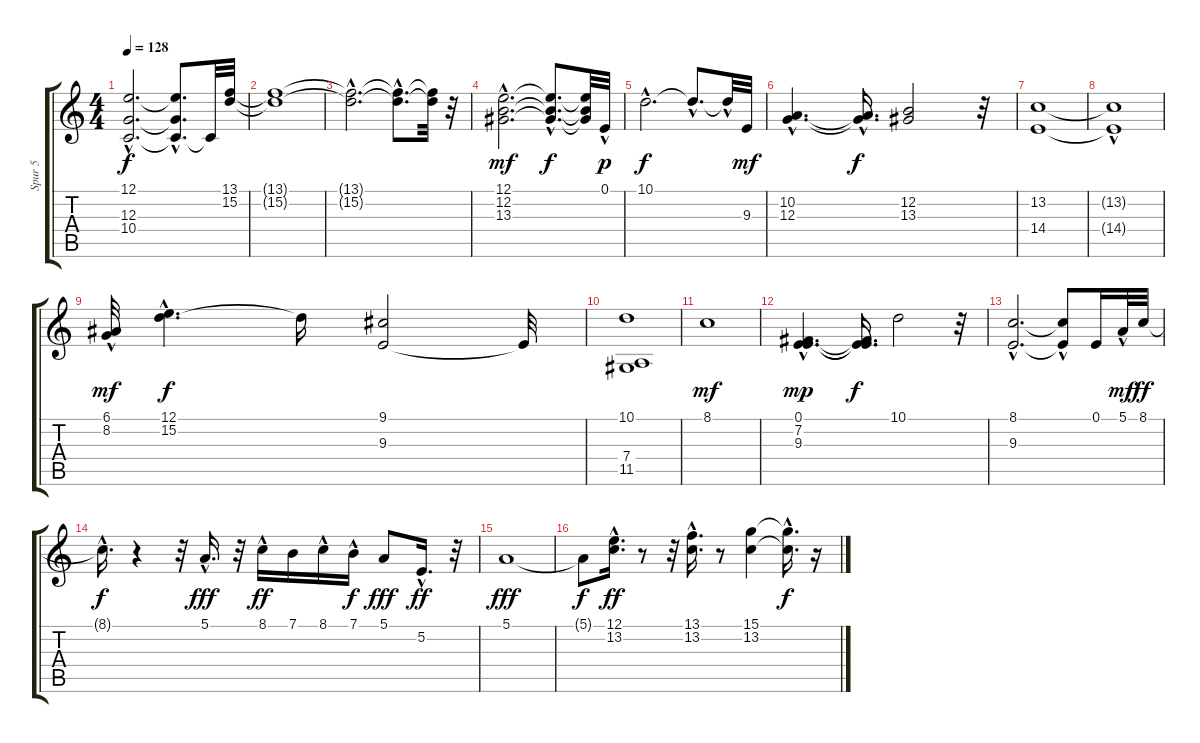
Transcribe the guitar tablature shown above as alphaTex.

\track ("Spur 5" "Spur 5") {instrument rockorgan}
\staff {score tabs}
\tuning (E4 B3 G3 D3 A2 E2) {hide}
\ts (4 4)
\tempo 128
\clef g2
\ks c
(12.1{hac t} 12.3{hac t} 10.4{hac t}).2{d dy f} (12.1{hac t} 12.3{hac t} 10.4{hac t}).8{d} 10.4{t}.32 (13.1 15.2).32 |
(13.1{t} 15.2{t}).1 |
(13.1{hac t} 15.2{hac t}).2{d} (13.1{hac t} 15.2{hac t}).8{d} (13.1{t} 15.2{t}).32 r.32 |
(12.1{hac} 12.2{hac} 13.3{hac}).2{d dy mf} (12.1{hac t} 12.2{hac t} 13.3{hac t}).8{d dy f} (12.1{t} 12.2{t} 13.3{t}).32 0.1{hac}.32{dy p} |
10.1{hac}.2{d dy f} 10.1{hac t}.8{d} 10.1{hac t}.32 9.3.32{dy mf} |
(10.2{hac} 12.3{hac}).4{d} (10.2{t} 12.3{hac t}).16{d dy f} (12.2 13.3).2 r.32 |
(13.2 14.4).1 |
(13.2{t} 14.4{hac t}).1 |
(6.1{hac} 8.2{hac}).32{dy mf} (12.1 15.2{hac}).4{d dy f} 15.2{t}.16 (9.1 9.3).2 9.3{t}.32 |
(10.1 7.4 11.5).1 |
8.1.1{dy mf} |
(0.1{hac} 7.2{hac} 9.3{hac}).4{d dy mp} (0.1{t} 7.2{t} 9.3{t}).16{d dy f} 10.1.2 r.32 |
(8.1{hac} 9.3{hac}).2{d} (8.1{t} 9.3{hac t}).8 0.1.16 5.1{hac}.32{dy mf} 8.1.32{dy ff} |
8.1{hac t}.16{d dy f} r.4 r.32 5.1{hac}.16{d dy fff} r.32 8.1{hac}.16{dy ff} 7.1.16 8.1{hac}.16 7.1{hac}.16{dy f} 5.1.8{dy fff} 5.2{hac}.16{d dy ff} r.32 |
5.1.1{dy fff} |
5.1{t}.8{dy f} (12.1{hac} 13.2{hac}).16{d dy ff} r.8 r.32 (13.1{hac} 13.2{hac}).16{d} r.8 (15.1 13.2).4 (15.1{hac t} 13.2{t}).16{d dy f} r.16
